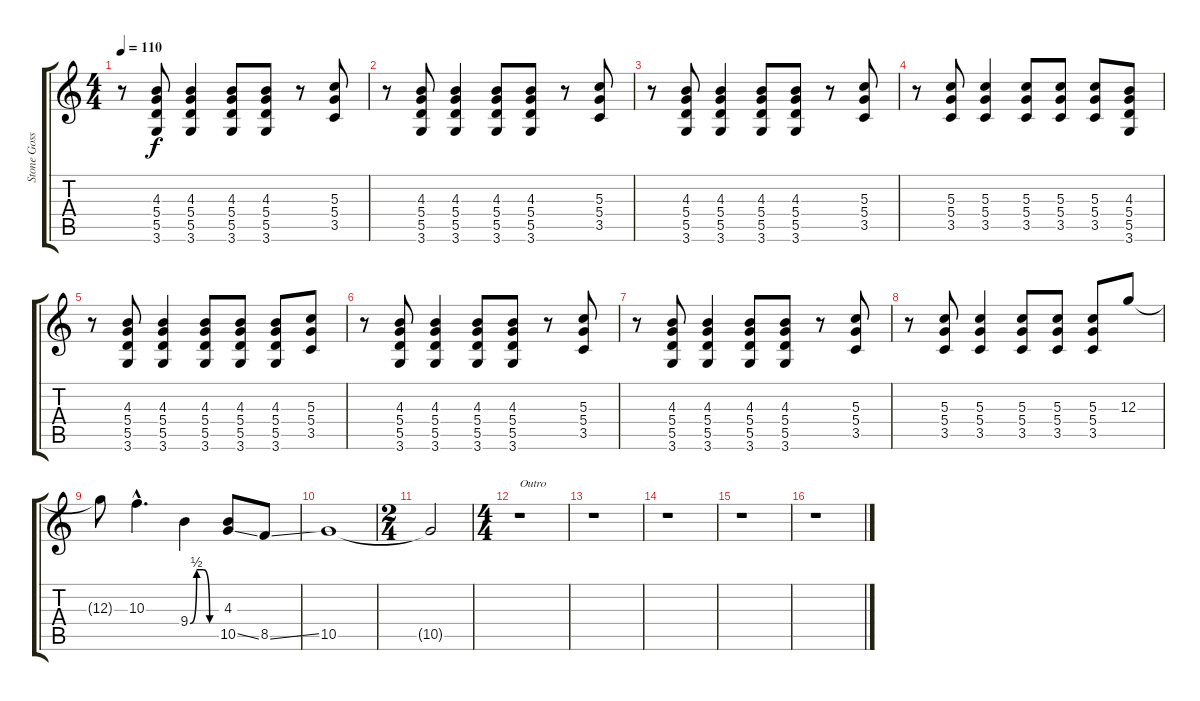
\track ("Stone Gossard" "Stone Goss") {instrument distortionguitar}
\staff {score tabs}
\tuning (E4 B3 G3 D3 A2 E2) {hide}
\ts (4 4)
\tempo 110
\clef g2
\ks c
r.8{dy f} (4.3 5.4 5.5 3.6).8 (4.3 5.4 5.5 3.6).4 (4.3 5.4 5.5 3.6).8 (4.3 5.4 5.5 3.6).8 r.8 (5.3 5.4 3.5).8 |
r.8 (4.3 5.4 5.5 3.6).8 (4.3 5.4 5.5 3.6).4 (4.3 5.4 5.5 3.6).8 (4.3 5.4 5.5 3.6).8 r.8 (5.3 5.4 3.5).8 |
r.8 (4.3 5.4 5.5 3.6).8 (4.3 5.4 5.5 3.6).4 (4.3 5.4 5.5 3.6).8 (4.3 5.4 5.5 3.6).8 r.8 (5.3 5.4 3.5).8 |
r.8 (5.3 5.4 3.5).8 (5.3 5.4 3.5).4 (5.3 5.4 3.5).8 (5.3 5.4 3.5).8 (5.3 5.4 3.5).8 (4.3 5.4 5.5 3.6).8 |
r.8 (4.3 5.4 5.5 3.6).8 (4.3 5.4 5.5 3.6).4 (4.3 5.4 5.5 3.6).8 (4.3 5.4 5.5 3.6).8 (4.3 5.4 5.5 3.6).8 (5.3 5.4 3.5).8 |
r.8 (4.3 5.4 5.5 3.6).8 (4.3 5.4 5.5 3.6).4 (4.3 5.4 5.5 3.6).8 (4.3 5.4 5.5 3.6).8 r.8 (5.3 5.4 3.5).8 |
r.8 (4.3 5.4 5.5 3.6).8 (4.3 5.4 5.5 3.6).4 (4.3 5.4 5.5 3.6).8 (4.3 5.4 5.5 3.6).8 r.8 (5.3 5.4 3.5).8 |
r.8 (5.3 5.4 3.5).8 (5.3 5.4 3.5).4 (5.3 5.4 3.5).8 (5.3 5.4 3.5).8 (5.3 5.4 3.5).8 12.3.8 |
12.3{t}.8 10.3{hac}.4{d} 9.4{be (custom 0 0 15 2 30 2 45 0 60 0)}.4 (4.3 10.5{ss}).8 8.5{ss}.8 |
10.5.1 |
\ts (2 4)
10.5{t}.2 |
\ts (4 4)
r.1{txt "Outro"} |
r.1 |
r.1 |
r.1 |
r.1
